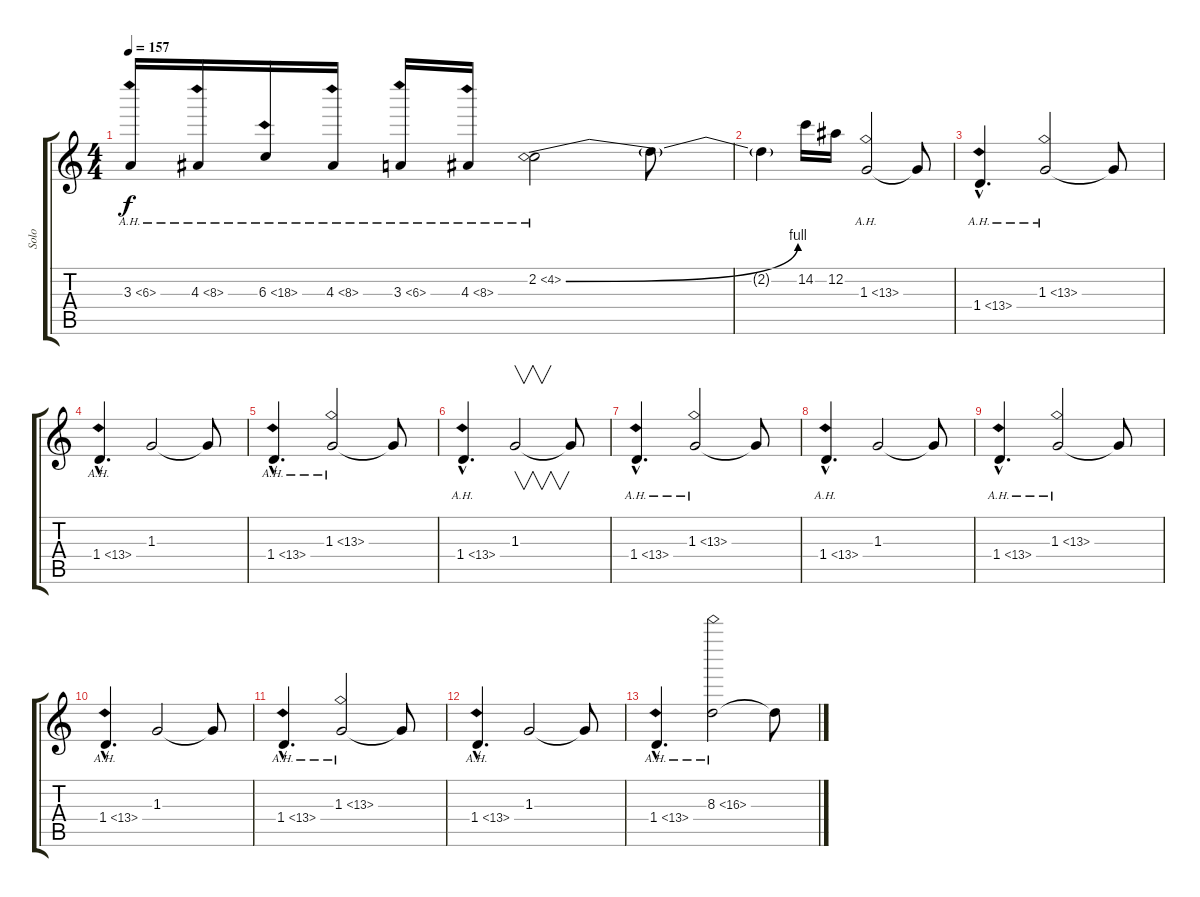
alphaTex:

\track ("Solo" "Solo") {instrument distortionguitar}
\staff {score tabs}
\tuning (Eb4 Bb3 Gb3 Db3 Ab2 Eb2) {hide}
\ts (4 4)
\tempo 157
\clef g2
\ks c
3.3{ah 3}.16{dy f} 4.3{ah 4}.16 6.3{ah 12}.16 4.3{ah 4}.16 3.3{ah 3}.16 4.3{ah 4}.16 2.2{be (bend 0 0 60 4) ah 2}.2 2.2{t}.8 |
2.2{t}.4 14.2.16 12.2.16 1.3{ah 12}.2 1.3{t}.8 |
1.4{ah 12 hac}.4{d} 1.3{ah 12}.2 1.3{t}.8 |
1.4{ah 12 hac}.4{d} 1.3.2 1.3{t}.8 |
1.4{ah 12 hac}.4{d} 1.3{ah 12}.2 1.3{t}.8 |
1.4{ah 12 hac}.4{d} 1.3.2{v} 1.3{t}.8 |
1.4{ah 12 hac}.4{d} 1.3{ah 12}.2 1.3{t}.8 |
1.4{ah 12 hac}.4{d} 1.3.2 1.3{t}.8 |
1.4{ah 12 hac}.4{d} 1.3{ah 12}.2 1.3{t}.8 |
1.4{ah 12 hac}.4{d} 1.3.2 1.3{t}.8 |
1.4{ah 12 hac}.4{d} 1.3{ah 12}.2 1.3{t}.8 |
1.4{ah 12 hac}.4{d} 1.3.2 1.3{t}.8 |
1.4{ah 12 hac}.4{d} 8.3{ah 8}.2 8.3{t}.8
